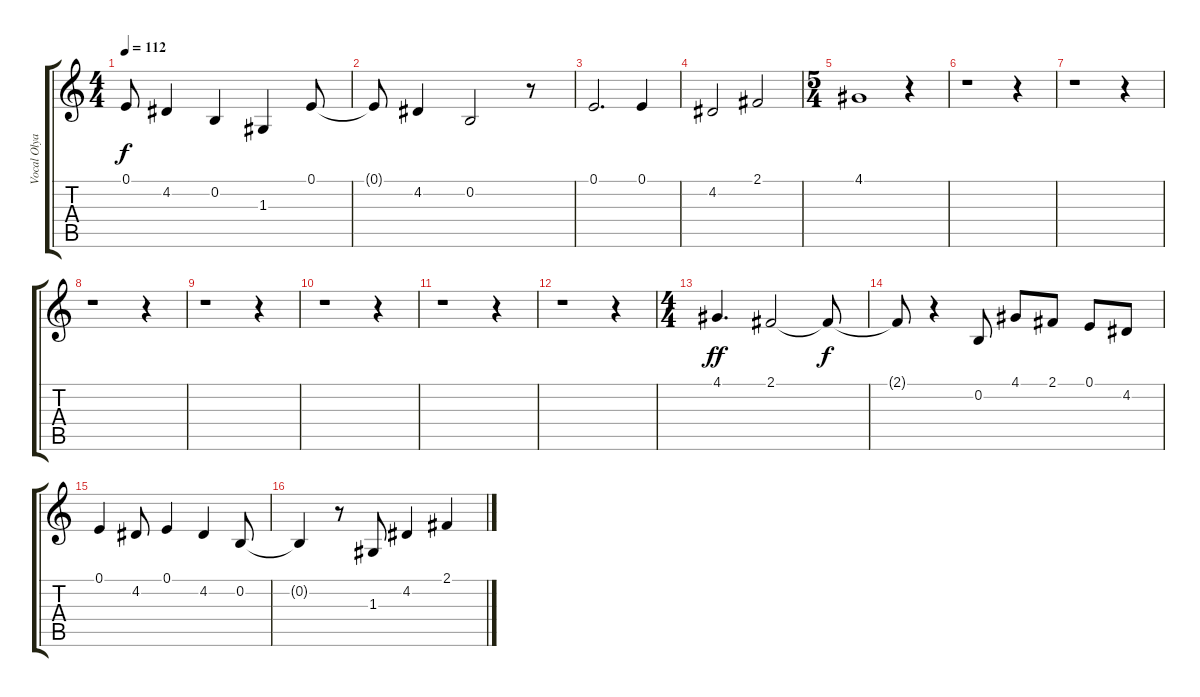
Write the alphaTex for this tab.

\track ("Vocal Olya" "Vocal Olya") {instrument stringensemble1}
\staff {score tabs}
\tuning (E4 B3 G3 D3 A2 E2) {hide}
\ts (4 4)
\tempo 112
\clef g2
\ks c
0.1{t}.8{dy f} 4.2.4 0.2.4 1.3.4 0.1.8 |
0.1{t}.8 4.2.4 0.2.2 r.8 |
0.1.2{d} 0.1.4 |
4.2.2 2.1.2 |
\ts (5 4)
4.1.1 r.4 |
r.1 r.4 |
r.1 r.4 |
r.1 r.4 |
r.1 r.4 |
r.1 r.4 |
r.1 r.4 |
r.1 r.4 |
\ts (4 4)
4.1.4{d dy ff} 2.1.2 2.1{t}.8{dy f} |
2.1{t}.8 r.4 0.2.8 4.1.8 2.1.8 0.1.8 4.2.8 |
0.1.4 4.2.8 0.1.4 4.2.4 0.2.8 |
0.2{t}.4 r.8 1.3.8 4.2.4 2.1.4
